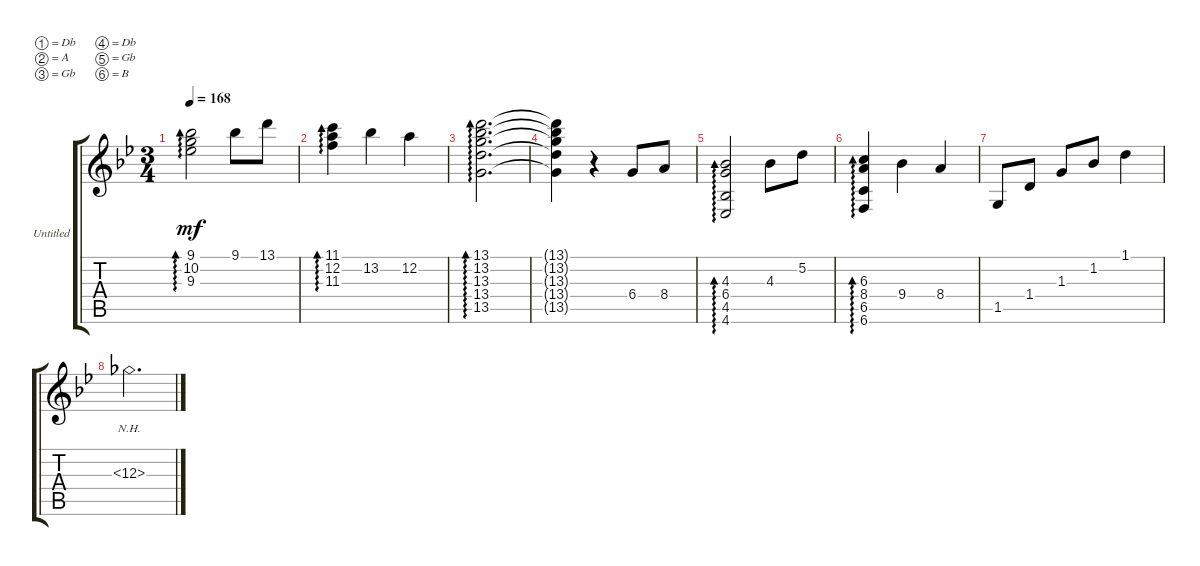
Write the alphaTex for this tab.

\bracketExtendMode groupsimilarinstruments
\firstSystemTrackNameOrientation horizontal
\otherSystemsTrackNameOrientation horizontal
\track ("Untitled" "Untitled") {instrument acousticguitarnylon}
\staff {score tabs}
\tuning (Db4 A3 Gb3 Db3 Gb2 B1)
\ts (3 4)
\tempo 168
\clef g2
\ks gminor
(9.1 10.2 9.3).2{ad 0 dy mf} 9.1.8 13.1.8 |
(11.1 12.2 11.3).4{ad 0} 13.2.4 12.2.4 |
(13.1 13.2 13.3 13.4 13.5).2{d ad 0} |
(13.1{t} 13.2{t} 13.3{t} 13.4{t} 13.5{t}).4 r.4 6.4.8 8.4.8 |
(4.3 6.4 4.5 4.6).2{ad 0} 4.3.8 5.2.8 |
(6.3 8.4 6.5 6.6).4{ad 0} 9.4.4 8.4.4 |
1.5.8 1.4.8 1.3.8 1.2.8 1.1.4 |
13.3{nh}.2{d}
